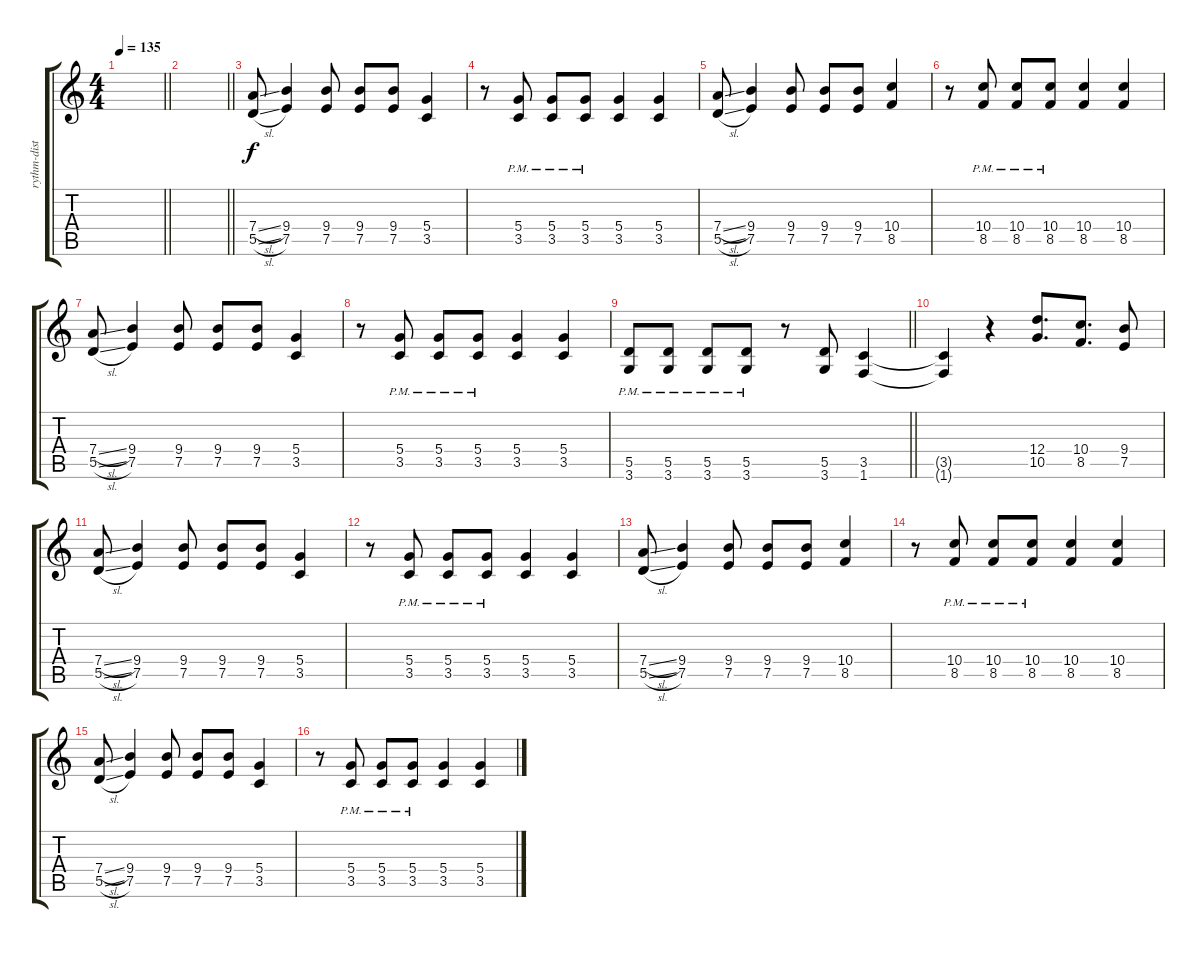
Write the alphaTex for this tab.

\track ("rythm-distr" "rythm-dist") {instrument distortionguitar}
\staff {score tabs}
\tuning (E4 B3 G3 D3 A2 E2) {hide}
\ts (4 4)
\tempo 135
\clef g2
\barLineRight lightlight
\ks c
|
\barLineRight lightlight
|
(7.4{sl} 5.5{sl}).8 (9.4 7.5).4 (9.4 7.5).8 (9.4 7.5).8 (9.4 7.5).8 (5.4 3.5).4 |
r.8 (5.4 3.5{pm}).8 (5.4{pm} 3.5).8 (5.4{pm} 3.5).8 (5.4 3.5).4 (5.4 3.5).4 |
(7.4{sl} 5.5{sl}).8 (9.4 7.5).4 (9.4 7.5).8 (9.4 7.5).8 (9.4 7.5).8 (10.4 8.5).4 |
r.8 (10.4{pm} 8.5).8 (10.4{pm} 8.5).8 (10.4{pm} 8.5).8 (10.4 8.5).4 (10.4 8.5).4 |
(7.4{sl} 5.5{sl}).8 (9.4 7.5).4 (9.4 7.5).8 (9.4 7.5).8 (9.4 7.5).8 (5.4 3.5).4 |
r.8 (5.4{pm} 3.5).8 (5.4{pm} 3.5).8 (5.4{pm} 3.5).8 (5.4 3.5).4 (5.4 3.5).4 |
\barLineRight lightlight
(5.5{pm} 3.6).8 (5.5{pm} 3.6).8 (5.5{pm} 3.6).8 (5.5{pm} 3.6).8 r.8 (5.5 3.6).8 (3.5 1.6).4 |
(3.5{t} 1.6{t}).4 r.4 (12.4 10.5).8{d} (10.4 8.5).8{d} (9.4 7.5).8 |
(7.4{sl} 5.5{sl}).8 (9.4 7.5).4 (9.4 7.5).8 (9.4 7.5).8 (9.4 7.5).8 (5.4 3.5).4 |
r.8 (5.4 3.5{pm}).8 (5.4{pm} 3.5).8 (5.4{pm} 3.5).8 (5.4 3.5).4 (5.4 3.5).4 |
(7.4{sl} 5.5{sl}).8 (9.4 7.5).4 (9.4 7.5).8 (9.4 7.5).8 (9.4 7.5).8 (10.4 8.5).4 |
r.8 (10.4{pm} 8.5).8 (10.4{pm} 8.5).8 (10.4{pm} 8.5).8 (10.4 8.5).4 (10.4 8.5).4 |
(7.4{sl} 5.5{sl}).8 (9.4 7.5).4 (9.4 7.5).8 (9.4 7.5).8 (9.4 7.5).8 (5.4 3.5).4 |
r.8 (5.4{pm} 3.5).8 (5.4{pm} 3.5).8 (5.4{pm} 3.5).8 (5.4 3.5).4 (5.4 3.5).4
